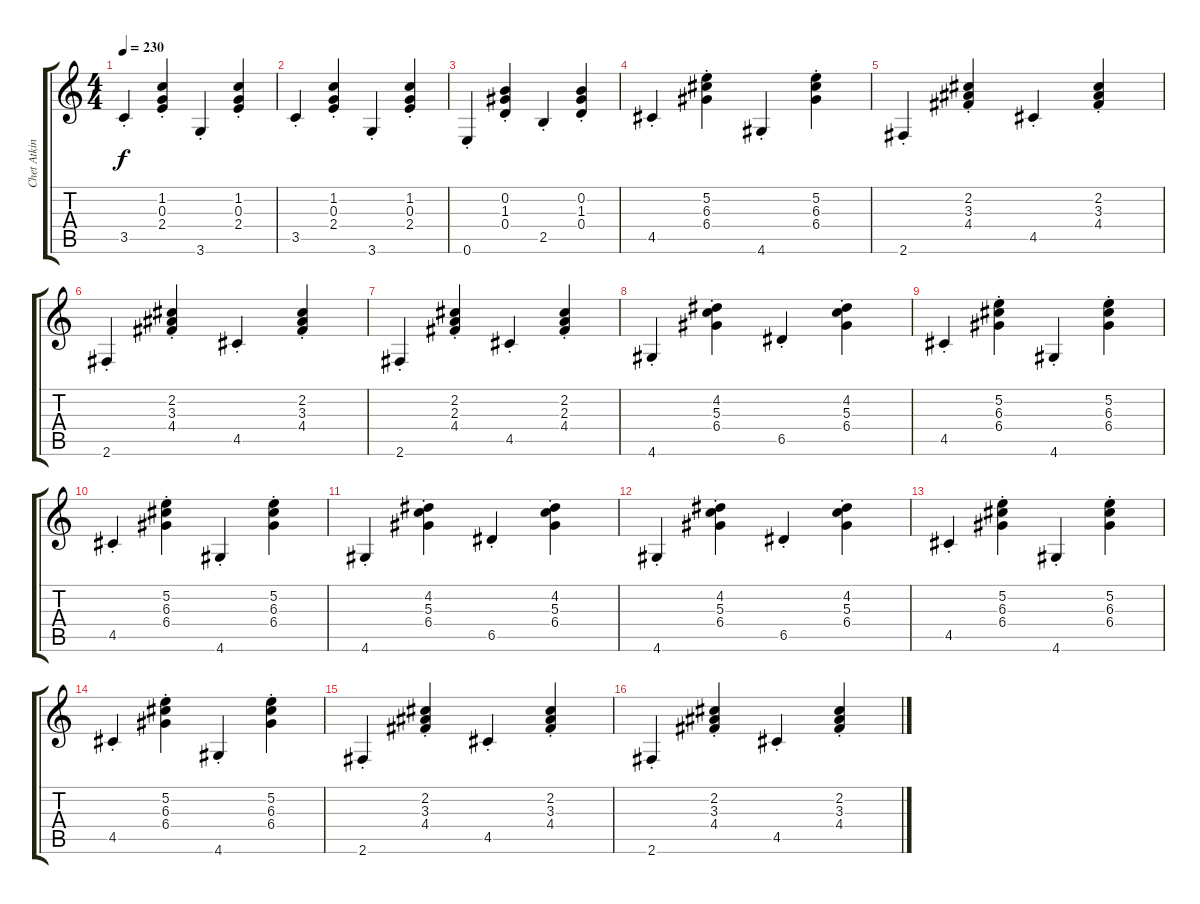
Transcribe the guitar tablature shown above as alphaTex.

\track ("Chet Atkins" "Chet Atkin") {instrument electricguitarjazz}
\staff {score tabs}
\tuning (E4 B3 G3 D3 A2 E2) {hide}
\ts (4 4)
\tempo 230
\clef g2
\ks c
3.5{st}.4{dy f} (1.2{st} 0.3 2.4{st}).4 3.6{st}.4 (1.2{st} 0.3{st} 2.4{st}).4 |
3.5{st}.4 (1.2{st} 0.3 2.4{st}).4 3.6{st}.4 (1.2{st} 0.3{st} 2.4{st}).4 |
0.6{st}.4 (0.2{st} 1.3{st} 0.4{st}).4 2.5{st}.4 (0.2{st} 1.3{st} 0.4{st}).4 |
4.5{st}.4 (5.2{st} 6.3{st} 6.4{st}).4 4.6{st}.4 (5.2{st} 6.3{st} 6.4{st}).4 |
2.6{st}.4 (2.2{st} 3.3{st} 4.4{st}).4 4.5{st}.4 (2.2{st} 3.3{st} 4.4{st}).4 |
2.6{st}.4 (2.2{st} 3.3{st} 4.4{st}).4 4.5{st}.4 (2.2{st} 3.3{st} 4.4{st}).4 |
2.6{st}.4 (2.2{st} 2.3{st} 4.4{st}).4 4.5{st}.4 (2.2{st} 2.3{st} 4.4{st}).4 |
4.6{st}.4 (4.2{st} 5.3{st} 6.4{st}).4 6.5{st}.4 (4.2{st} 5.3{st} 6.4{st}).4 |
4.5{st}.4 (5.2{st} 6.3{st} 6.4{st}).4 4.6{st}.4 (5.2{st} 6.3{st} 6.4{st}).4 |
4.5{st}.4 (5.2{st} 6.3{st} 6.4{st}).4 4.6{st}.4 (5.2{st} 6.3{st} 6.4{st}).4 |
4.6{st}.4 (4.2{st} 5.3{st} 6.4{st}).4 6.5{st}.4 (4.2{st} 5.3{st} 6.4{st}).4 |
4.6{st}.4 (4.2{st} 5.3{st} 6.4{st}).4 6.5{st}.4 (4.2{st} 5.3{st} 6.4{st}).4 |
4.5{st}.4 (5.2{st} 6.3{st} 6.4{st}).4 4.6{st}.4 (5.2{st} 6.3{st} 6.4{st}).4 |
4.5{st}.4 (5.2{st} 6.3{st} 6.4{st}).4 4.6{st}.4 (5.2{st} 6.3{st} 6.4{st}).4 |
2.6{st}.4 (2.2{st} 3.3{st} 4.4{st}).4 4.5{st}.4 (2.2{st} 3.3{st} 4.4{st}).4 |
2.6{st}.4 (2.2{st} 3.3{st} 4.4{st}).4 4.5{st}.4 (2.2{st} 3.3{st} 4.4{st}).4
